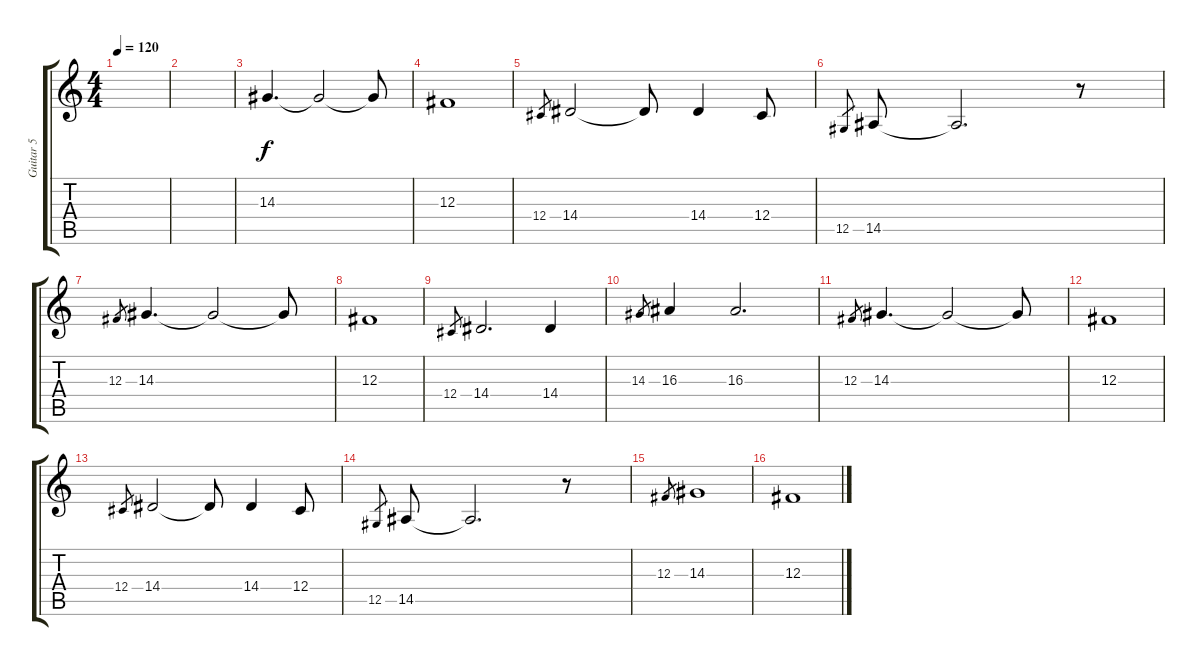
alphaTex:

\track ("Guitar 5" "Guitar 5") {instrument synthstrings2}
\staff {score tabs}
\tuning (Eb4 Bb3 Gb3 Db3 Ab2 Eb2) {hide}
\ts (4 4)
\tempo 120
\clef g2
\ks c
|
|
14.3.4{d} 14.3{t}.2 14.3{t}.8 |
12.3.1 |
12.4.8{gr} 14.4.2 14.4{t}.8 14.4.4 12.4.8 |
12.5.8{gr} 14.5.8 14.5{t}.2{d} r.8 |
12.3.8{gr} 14.3.4{d} 14.3{t}.2 14.3{t}.8 |
12.3.1 |
12.4.8{gr} 14.4.2{d} 14.4.4 |
14.3.8{gr} 16.3.4 16.3.2{d} |
12.3.8{gr} 14.3.4{d} 14.3{t}.2 14.3{t}.8 |
12.3.1 |
12.4.8{gr} 14.4.2 14.4{t}.8 14.4.4 12.4.8 |
12.5.8{gr} 14.5.8 14.5{t}.2{d} r.8 |
12.3.8{gr} 14.3.1 |
12.3.1
